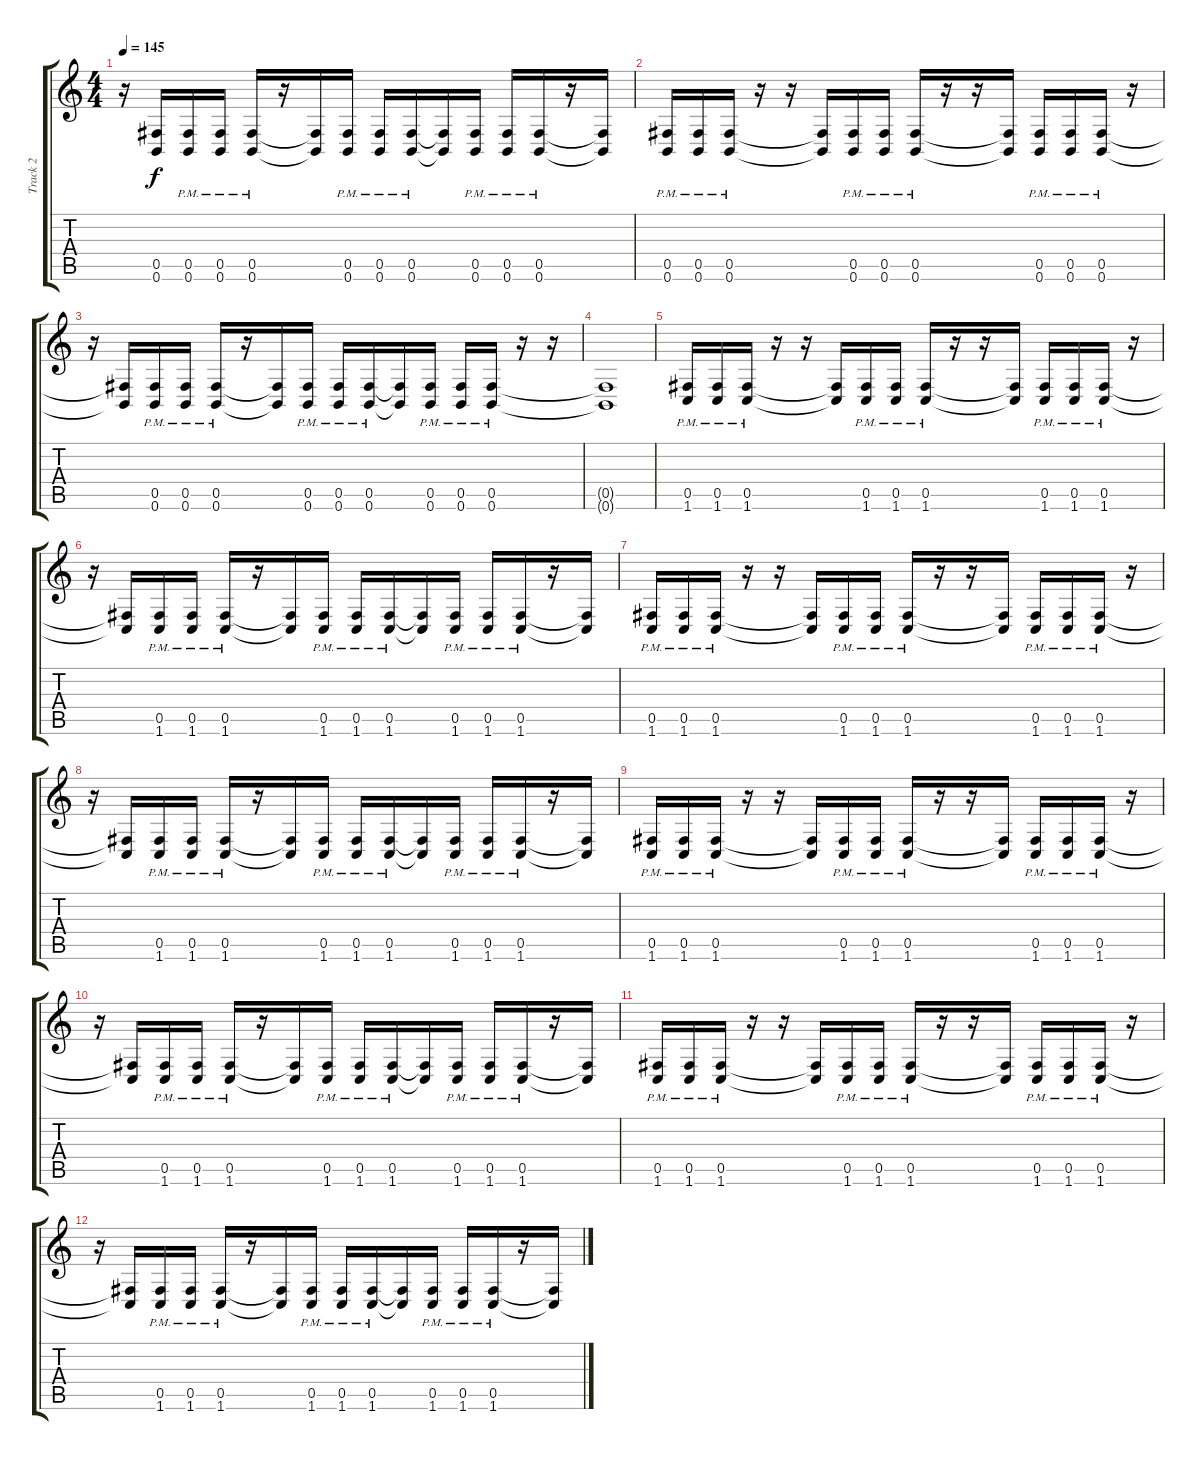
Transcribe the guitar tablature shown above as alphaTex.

\track ("Track 2" "Track 2") {instrument distortionguitar}
\staff {score tabs}
\tuning (Db4 Ab3 E3 B2 Gb2 B1) {hide}
\ts (4 4)
\tempo 145
\clef g2
\ks c
r.16{dy f} (0.5{t} 0.6{t}).16 (0.5{pm} 0.6{pm}).16 (0.5{pm} 0.6{pm}).16 (0.5{pm} 0.6{pm}).16 r.16 (0.5{t} 0.6{t}).16 (0.5{pm} 0.6{pm}).16 (0.5{pm} 0.6{pm}).16 (0.5{pm} 0.6{pm}).16 (0.5{t} 0.6{t}).16 (0.5{pm} 0.6{pm}).16 (0.5{pm} 0.6{pm}).16 (0.5{pm} 0.6{pm}).16 r.16 (0.5{t} 0.6{t}).16 |
(0.5{pm} 0.6{pm}).16 (0.5{pm} 0.6{pm}).16 (0.5{pm} 0.6{pm}).16 r.16 r.16 (0.5{t} 0.6{t}).16 (0.5{pm} 0.6{pm}).16 (0.5{pm} 0.6{pm}).16 (0.5{pm} 0.6{pm}).16 r.16 r.16 (0.5{t} 0.6{t}).16 (0.5{pm} 0.6{pm}).16 (0.5{pm} 0.6{pm}).16 (0.5{pm} 0.6{pm}).16 r.16 |
r.16 (0.5{t} 0.6{t}).16 (0.5{pm} 0.6{pm}).16 (0.5{pm} 0.6{pm}).16 (0.5{pm} 0.6{pm}).16 r.16 (0.5{t} 0.6{t}).16 (0.5{pm} 0.6{pm}).16 (0.5{pm} 0.6{pm}).16 (0.5{pm} 0.6{pm}).16 (0.5{t} 0.6{t}).16 (0.5{pm} 0.6{pm}).16 (0.5{pm} 0.6{pm}).16 (0.5{pm} 0.6{pm}).16 r.16 r.16 |
(0.5{t} 0.6{t}).1 |
(0.5{pm} 1.6{pm}).16 (0.5{pm} 1.6{pm}).16 (0.5{pm} 1.6{pm}).16 r.16 r.16 (0.5{t} 1.6{t}).16 (0.5{pm} 1.6{pm}).16 (0.5{pm} 1.6{pm}).16 (0.5{pm} 1.6{pm}).16 r.16 r.16 (0.5{t} 1.6{t}).16 (0.5{pm} 1.6{pm}).16 (0.5{pm} 1.6{pm}).16 (0.5{pm} 1.6{pm}).16 r.16 |
r.16 (0.5{t} 1.6{t}).16 (0.5{pm} 1.6{pm}).16 (0.5{pm} 1.6{pm}).16 (0.5{pm} 1.6{pm}).16 r.16 (0.5{t} 1.6{t}).16 (0.5{pm} 1.6{pm}).16 (0.5{pm} 1.6{pm}).16 (0.5{pm} 1.6{pm}).16 (0.5{t} 1.6{t}).16 (0.5{pm} 1.6{pm}).16 (0.5{pm} 1.6{pm}).16 (0.5{pm} 1.6{pm}).16 r.16 (0.5{t} 1.6{t}).16 |
(0.5{pm} 1.6{pm}).16 (0.5{pm} 1.6{pm}).16 (0.5{pm} 1.6{pm}).16 r.16 r.16 (0.5{t} 1.6{t}).16 (0.5{pm} 1.6{pm}).16 (0.5{pm} 1.6{pm}).16 (0.5{pm} 1.6{pm}).16 r.16 r.16 (0.5{t} 1.6{t}).16 (0.5{pm} 1.6{pm}).16 (0.5{pm} 1.6{pm}).16 (0.5{pm} 1.6{pm}).16 r.16 |
r.16 (0.5{t} 1.6{t}).16 (0.5{pm} 1.6{pm}).16 (0.5{pm} 1.6{pm}).16 (0.5{pm} 1.6{pm}).16 r.16 (0.5{t} 1.6{t}).16 (0.5{pm} 1.6{pm}).16 (0.5{pm} 1.6{pm}).16 (0.5{pm} 1.6{pm}).16 (0.5{t} 1.6{t}).16 (0.5{pm} 1.6{pm}).16 (0.5{pm} 1.6{pm}).16 (0.5{pm} 1.6{pm}).16 r.16 (0.5{t} 1.6{t}).16 |
(0.5{pm} 1.6{pm}).16 (0.5{pm} 1.6{pm}).16 (0.5{pm} 1.6{pm}).16 r.16 r.16 (0.5{t} 1.6{t}).16 (0.5{pm} 1.6{pm}).16 (0.5{pm} 1.6{pm}).16 (0.5{pm} 1.6{pm}).16 r.16 r.16 (0.5{t} 1.6{t}).16 (0.5{pm} 1.6{pm}).16 (0.5{pm} 1.6{pm}).16 (0.5{pm} 1.6{pm}).16 r.16 |
r.16 (0.5{t} 1.6{t}).16 (0.5{pm} 1.6{pm}).16 (0.5{pm} 1.6{pm}).16 (0.5{pm} 1.6{pm}).16 r.16 (0.5{t} 1.6{t}).16 (0.5{pm} 1.6{pm}).16 (0.5{pm} 1.6{pm}).16 (0.5{pm} 1.6{pm}).16 (0.5{t} 1.6{t}).16 (0.5{pm} 1.6{pm}).16 (0.5{pm} 1.6{pm}).16 (0.5{pm} 1.6{pm}).16 r.16 (0.5{t} 1.6{t}).16 |
(0.5{pm} 1.6{pm}).16 (0.5{pm} 1.6{pm}).16 (0.5{pm} 1.6{pm}).16 r.16 r.16 (0.5{t} 1.6{t}).16 (0.5{pm} 1.6{pm}).16 (0.5{pm} 1.6{pm}).16 (0.5{pm} 1.6{pm}).16 r.16 r.16 (0.5{t} 1.6{t}).16 (0.5{pm} 1.6{pm}).16 (0.5{pm} 1.6{pm}).16 (0.5{pm} 1.6{pm}).16 r.16 |
r.16 (0.5{t} 1.6{t}).16 (0.5{pm} 1.6{pm}).16 (0.5{pm} 1.6{pm}).16 (0.5{pm} 1.6{pm}).16 r.16 (0.5{t} 1.6{t}).16 (0.5{pm} 1.6{pm}).16 (0.5{pm} 1.6{pm}).16 (0.5{pm} 1.6{pm}).16 (0.5{t} 1.6{t}).16 (0.5{pm} 1.6{pm}).16 (0.5{pm} 1.6{pm}).16 (0.5{pm} 1.6{pm}).16 r.16 (0.5{t} 1.6{t}).16
